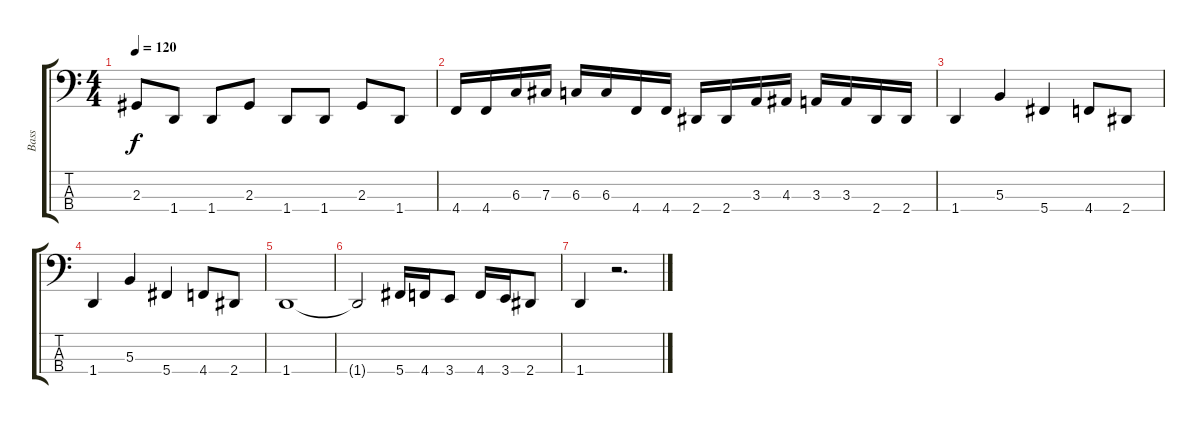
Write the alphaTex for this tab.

\track ("Bass" "Bass") {instrument electricbasspick}
\staff {score tabs}
\tuning (E2 B1 Gb1 Db1) {hide}
\ts (4 4)
\tempo 120
\clef f4
\ks c
2.3.8{dy f} 1.4.8 1.4.8 2.3.8 1.4.8 1.4.8 2.3.8 1.4.8 |
4.4.16 4.4.16 6.3.16 7.3.16 6.3.16 6.3.16 4.4.16 4.4.16 2.4.16 2.4.16 3.3.16 4.3.16 3.3.16 3.3.16 2.4.16 2.4.16 |
1.4.4 5.3.4 5.4.4 4.4.8 2.4.8 |
1.4.4 5.3.4 5.4.4 4.4.8 2.4.8 |
1.4.1 |
1.4{t}.2 5.4.16 4.4.16 3.4.8 4.4.16 3.4.16 2.4.8 |
1.4.4 r.2{d}
